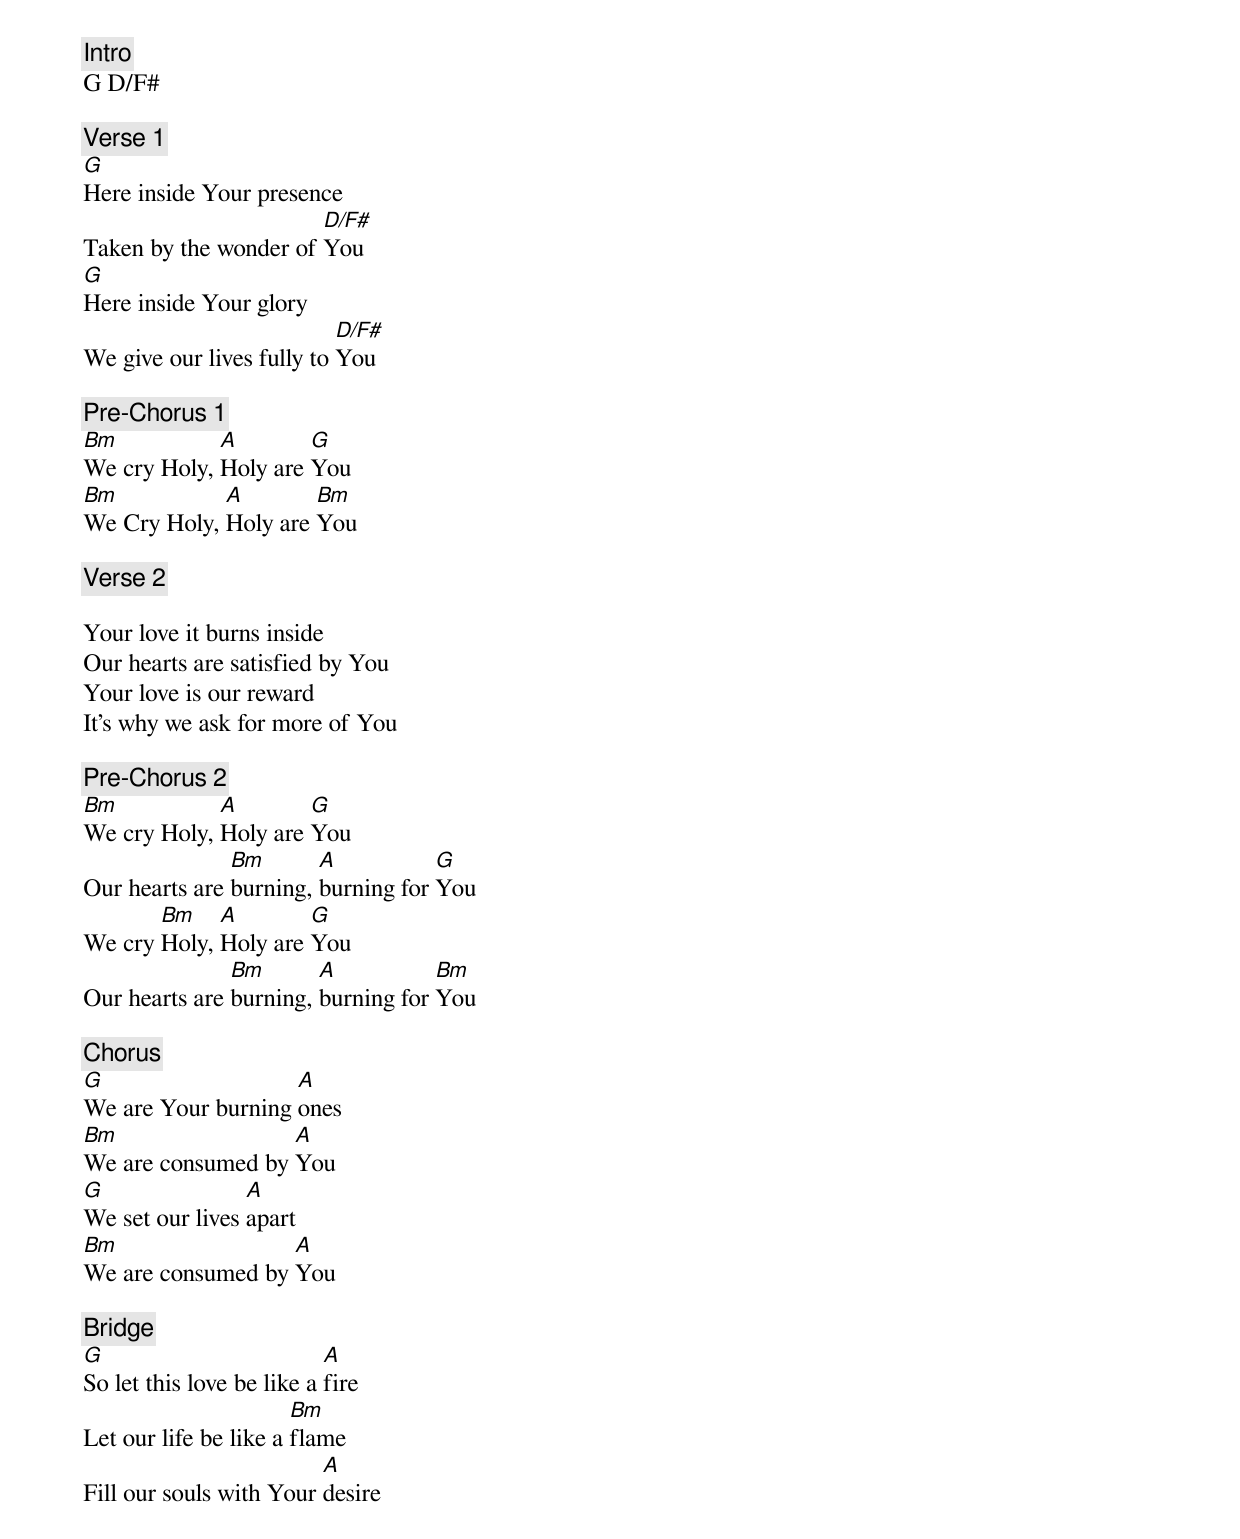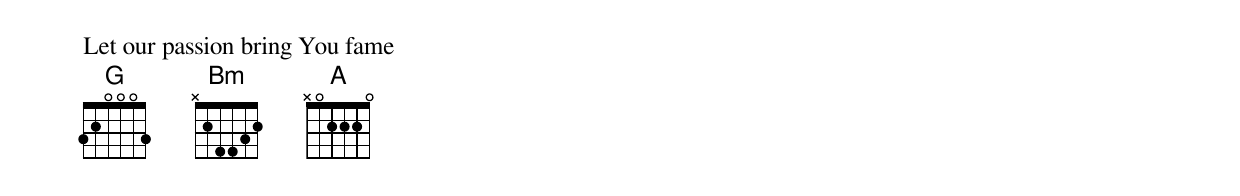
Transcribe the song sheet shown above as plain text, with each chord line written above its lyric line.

[Intro]
G D/F#

[Verse 1]
G
Here inside Your presence
                       D/F#
Taken by the wonder of You
G
Here inside Your glory
                           D/F#
We give our lives fully to You

[Pre-Chorus 1]
Bm           A        G
We cry Holy, Holy are You
Bm           A        Bm
We Cry Holy, Holy are You

[Verse 2]

Your love it burns inside
Our hearts are satisfied by You
Your love is our reward
It’s why we ask for more of You

[Pre-Chorus 2]
Bm           A        G
We cry Holy, Holy are You
               Bm       A           G
Our hearts are burning, burning for You
       Bm    A        G
We cry Holy, Holy are You
               Bm       A           Bm
Our hearts are burning, burning for You

[Chorus]
G                   A
We are Your burning ones
Bm                 A
We are consumed by You
G                A
We set our lives apart
Bm                 A
We are consumed by You

[Bridge]
G                          A
So let this love be like a fire
                       Bm
Let our life be like a flame
                         A
Fill our souls with Your desire

Let our passion bring You fame
